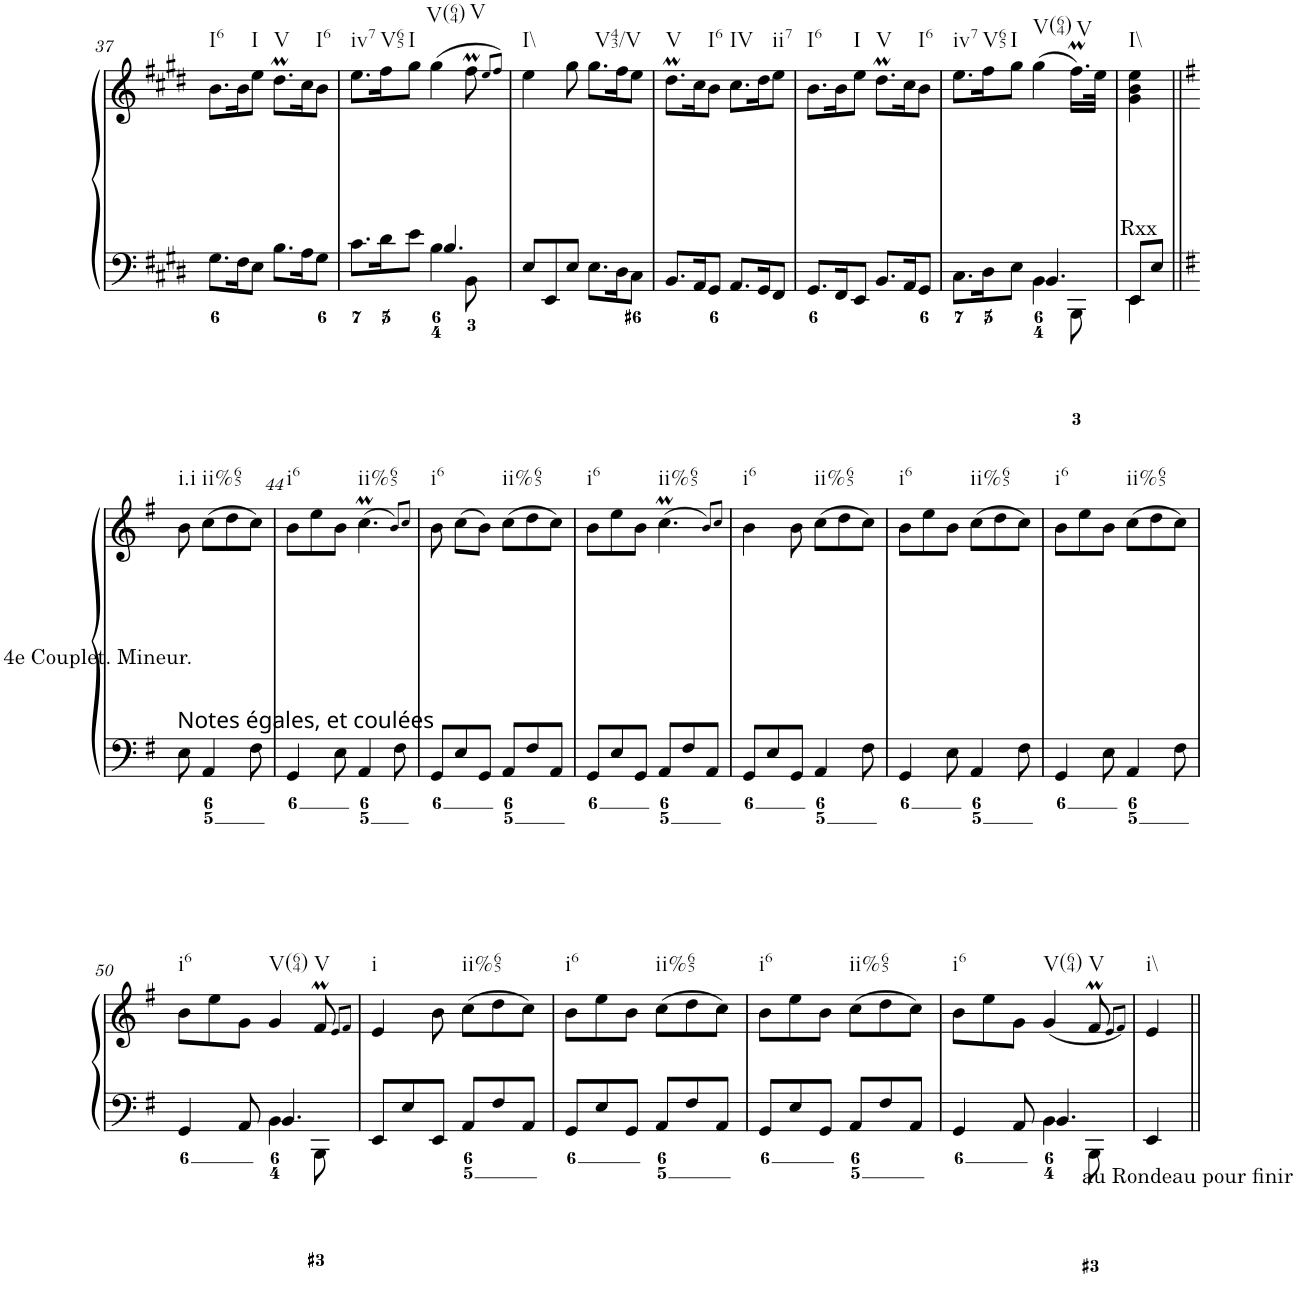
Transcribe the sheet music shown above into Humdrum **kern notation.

**kern	**kern
*part1	*part1
*staff2	*staff1
*I"Clavecin	*
!!LO:PB:g=z
*clefF4	*clefG2
*k[f#c#g#d#]	*k[f#c#g#d#]
*E:	*E:
*M6/8	*M6/8
=37	=37
!	!LO:TX:b:t=I6
8.G#\L	8.b\L
16F#\K	16b\K
!	!LO:TX:b:t=I
8E\J	8ee\J
!	!LO:TX:b:t=V
8.B\L	8.dd#m\L
16A\K	16cc#\K
!	!LO:TX:b:t=I6
8G#\J	8b\J
=38	=38
*^	*
!	!	!LO:TX:b:t=iv7
8.c#\L	4.ryy	8.ee\L
!	!	!LO:TX:b:t=V65
16d#\K	.	16ff#\K
!	!	!LO:TX:b:t=I
8e\J	.	8gg#\J
!	!	!LO:TX:b:t=V(64)
4.B/	4B\	(4gg#\
!	!	!LO:TX:b:t=V
.	8BB\	8ff#M\
*v	*v	*
.	8qee/L
.	8qff#/J)
=39	=39
!	!LO:TX:b:t=I\\
8E/L	4ee\
8EE/	.
8E/J	8gg#\
8.E\L	8.gg#\L
16D#\K	16ff#\K
!	!LO:TX:b:t=V43/V
8C#\J	8ee\J
=40	=40
!	!LO:TX:b:t=V
8.BB/L	8.dd#m\L
16AA/K	16cc#\K
!	!LO:TX:b:t=I6
8GG#/J	8b\J
!	!LO:TX:b:t=IV
8.AA/L	8.cc#\L
16GG#/K	16dd#\K
!	!LO:TX:b:t=ii7
8FF#/J	8ee\J
=41	=41
!	!LO:TX:b:t=I6
8.GG#/L	8.b\L
16FF#/K	16b\K
!	!LO:TX:b:t=I
8EE/J	8ee\J
!	!LO:TX:b:t=V
8.BB/L	8.dd#m\L
16AA/K	16cc#\K
!	!LO:TX:b:t=I6
8GG#/J	8b\J
=42	=42
*^	*
!	!	!LO:TX:b:t=iv7
8.C#\L	4.ryy	8.ee\L
!	!	!LO:TX:b:t=V65
16D#\K	.	16ff#\K
!	!	!LO:TX:b:t=I
8E\J	.	8gg#\J
!	!	!LO:TX:b:t=V(64)
4.BB/	4BB\	(>4gg#\
!	!	!LO:TX:b:t=V
.	8BBB\	16.ff#M\LL)
.	.	32ee\JJk
=43	=43	=43
!	!	!LO:TX:b:t=I\\
8EE/L	4EE\	4g#\ 4b\ 4ee\
8E/J	.	.
*v	*v	*
!	!LO:TX:b:t=Rxx
!LO:TX:b:t=Rxx	!
!!LO:LB:g=z
=43X5||	=43X5||
*k[f#]	*k[f#]
*e:	*e:
!	!LO:TX:b:t=Notes égales, et coulées
!	!LO:TX:b:t=i.i
8E\	8b\
!	!LO:TX:b:t=ii%65
4AA/	(>8cc\L
.	8dd\
8F#\	8cc\J)
=44	=44
!	!LO:TX:b:t=i6
4GG/	8b\L
.	8ee\
8E\	8b\J
!	!LO:TX:b:t=ii%65
4AA/	(4.ccM\
8F#\	.
.	8qb/L)
.	8qcc/J
=45	=45
!	!LO:TX:b:t=i6
8GG/L	8b\
8E/	(>8cc\L
8GG/J	8b\J)
!	!LO:TX:b:t=ii%65
8AA/L	(>8cc\L
8F#/	8dd\
8AA/J	8cc\J)
=46	=46
!	!LO:TX:b:t=i6
8GG/L	8b\L
8E/	8ee\
8GG/J	8b\J
!	!LO:TX:b:t=ii%65
8AA/L	(4.ccM\
8F#/	.
8AA/J	.
.	8qb/L)
.	8qcc/J
=47	=47
!	!LO:TX:b:t=i6
8GG/L	4b\
8E/	.
8GG/J	8b\
!	!LO:TX:b:t=ii%65
4AA/	(>8cc\L
.	8dd\
8F#\	8cc\J)
=48	=48
!	!LO:TX:b:t=i6
4GG/	8b\L
.	8ee\
8E\	8b\J
!	!LO:TX:b:t=ii%65
4AA/	(>8cc\L
.	8dd\
8F#\	8cc\J)
=49	=49
!	!LO:TX:b:t=i6
4GG/	8b\L
.	8ee\
8E\	8b\J
!	!LO:TX:b:t=ii%65
4AA/	(>8cc\L
.	8dd\
8F#\	8cc\J)
!!LO:LB:g=z
=50	=50
*^	*
!	!	!LO:TX:b:t=i6
4GG/	4.ryy	8b\L
.	.	8ee\
8AA/	.	8g\J
!	!	!LO:TX:b:t=V(64)
4.BB/	4BB\	4g/
!	!	!LO:TX:b:t=V
.	8BBB\	8f#m/
*v	*v	*
.	8qe/L
.	8qf#/J
=51	=51
!	!LO:TX:b:t=i
8EE/L	4e/
8E/	.
8EE/J	8b\
!	!LO:TX:b:t=ii%65
8AA/L	(>8cc\L
8F#/	8dd\
8AA/J	8cc\J)
=52	=52
!	!LO:TX:b:t=i6
8GG/L	8b\L
8E/	8ee\
8GG/J	8b\J
!	!LO:TX:b:t=ii%65
8AA/L	(>8cc\L
8F#/	8dd\
8AA/J	8cc\J)
=53	=53
!	!LO:TX:b:t=i6
8GG/L	8b\L
8E/	8ee\
8GG/J	8b\J
!	!LO:TX:b:t=ii%65
8AA/L	(>8cc\L
8F#/	8dd\
8AA/J	8cc\J)
=54	=54
*^	*
!	!	!LO:TX:b:t=i6
4GG/	4.ryy	8b\L
.	.	8ee\
8AA/	.	8g\J
!	!	!LO:TX:b:t=V(64)
4.BB/	4BB\	(4g/
!	!	!LO:TX:b:t=V
.	8BBB\	8f#m/
*v	*v	*
.	8qe/L
.	8qf#/J)
=55	=55
!	!LO:TX:b:t=i\\
4EE/	4e/
!	!LO:TX:b:t=au Rondeau pour finir
!LO:TX:b:t=au Rondeau pour finir	!
=||	=||
*-	*-
